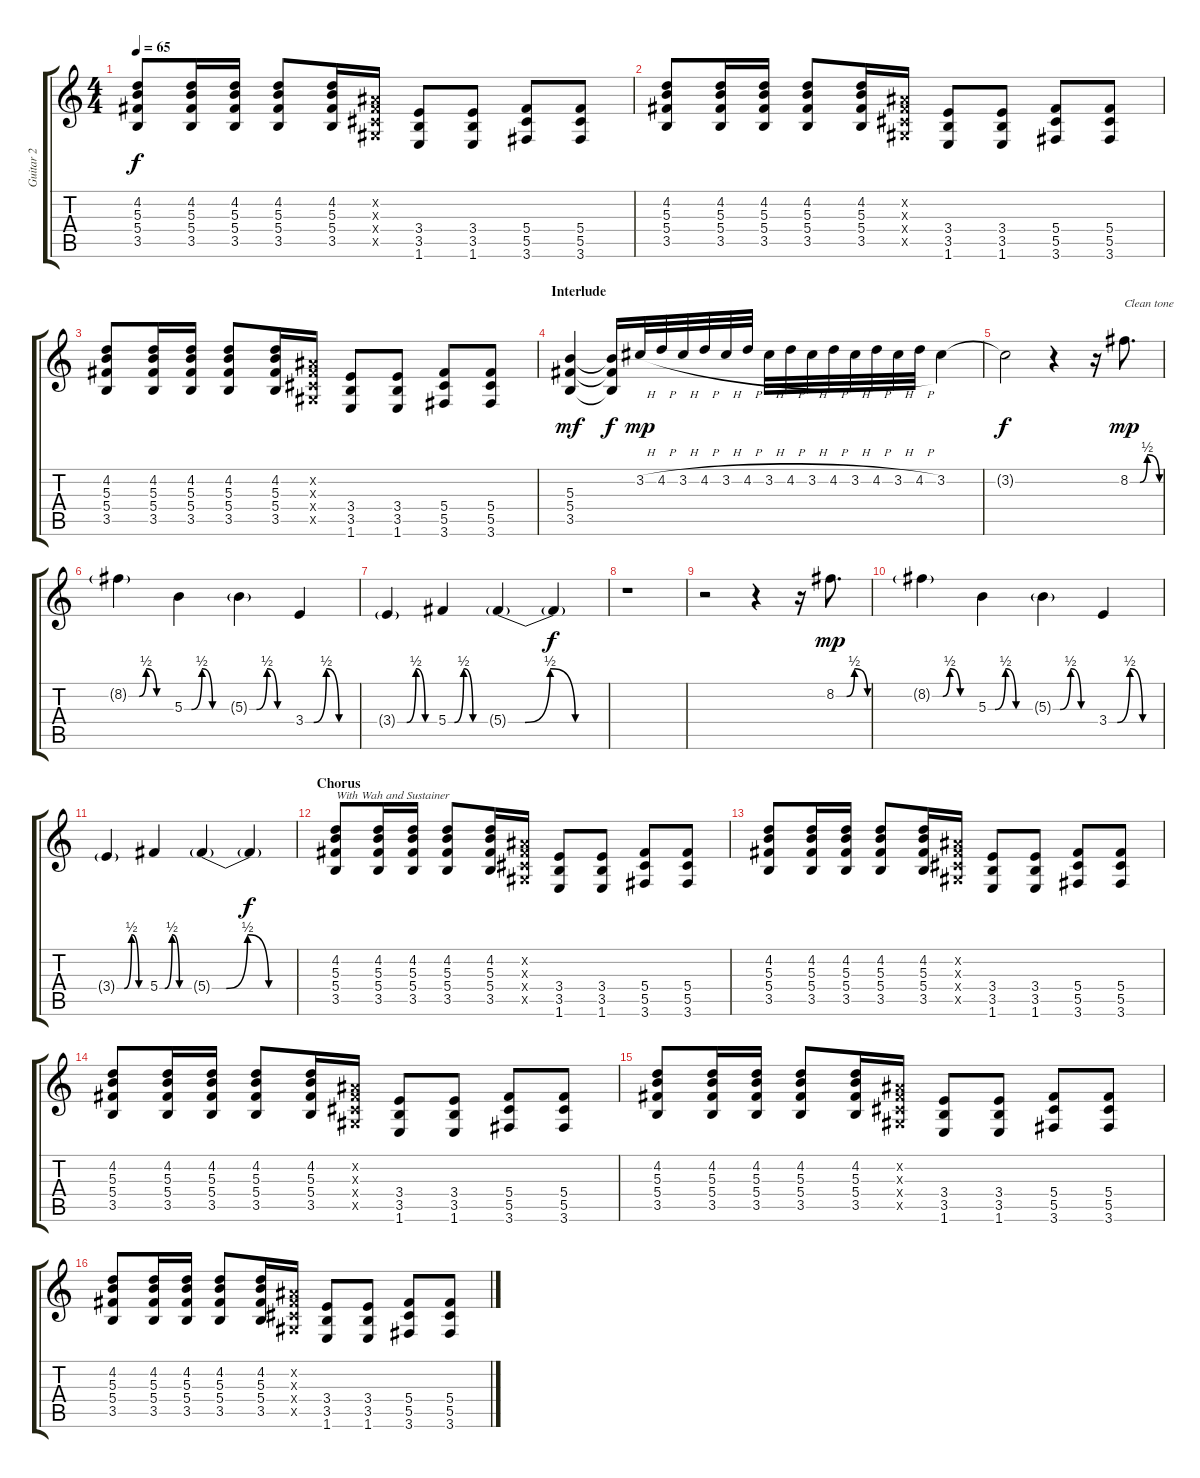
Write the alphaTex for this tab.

\track ("Guitar 2" "Guitar 2") {instrument electricguitarclean}
\staff {score tabs}
\tuning (Eb4 Bb3 Gb3 Db3 Ab2 Eb2) {hide}
\ts (4 4)
\tempo 65
\clef g2
\ks c
(4.2 5.3 5.4 3.5).8{dy f} (4.2 5.3 5.4 3.5).16 (4.2 5.3 5.4 3.5).16 (4.2 5.3 5.4 3.5).8 (4.2 5.3 5.4 3.5).16 (0.2{x} 0.3{x} 0.4{x} 0.5{x}).16 (3.4 3.5 1.6).8 (3.4 3.5 1.6).8 (5.4 5.5 3.6).8 (5.4 5.5 3.6).8 |
(4.2 5.3 5.4 3.5).8 (4.2 5.3 5.4 3.5).16 (4.2 5.3 5.4 3.5).16 (4.2 5.3 5.4 3.5).8 (4.2 5.3 5.4 3.5).16 (0.2{x} 0.3{x} 0.4{x} 0.5{x}).16 (3.4 3.5 1.6).8 (3.4 3.5 1.6).8 (5.4 5.5 3.6).8 (5.4 5.5 3.6).8 |
(4.2 5.3 5.4 3.5).8 (4.2 5.3 5.4 3.5).16 (4.2 5.3 5.4 3.5).16 (4.2 5.3 5.4 3.5).8 (4.2 5.3 5.4 3.5).16 (0.2{x} 0.3{x} 0.4{x} 0.5{x}).16 (3.4 3.5 1.6).8 (3.4 3.5 1.6).8 (5.4 5.5 3.6).8 (5.4 5.5 3.6).8 |
\section ("" "Interlude")
(5.3 5.4 3.5).4{dy mf} (5.3{t} 5.4{t} 3.5{t}).16{dy f} 3.2{h}.32{dy mp} 4.2{h}.32 3.2{h}.32 4.2{h}.32 3.2{h}.32 4.2{h}.32 3.2{h}.32 4.2{h}.32 3.2{h}.32 4.2{h}.32 3.2{h}.32 4.2{h}.32 3.2{h}.32 4.2{h}.32 3.2.4 |
3.2{t}.2{dy f} r.4{instrument electricguitarclean} r.16 8.2{be (custom 0 0 15 0 20 0 35 2 60 0)}.8{d txt "Clean tone" dy mp} |
8.2{be (custom 0 0 15 0 25 2 40 0 60 0) g}.4 5.3{be (custom 0 0 10 0 25 2 40 0 60 0)}.4 5.3{be (custom 0 0 10 0 25 2 40 0 45 0 60 0) g}.4 3.4{be (custom 0 0 10 0 25 2 40 0 60 0)}.4 |
3.4{be (custom 0 0 15 0 30 2 45 0 60 0) g}.4 5.4{be (custom 0 0 10 0 25 2 40 0 45 0 60 0)}.4 5.4{be (custom 0 0 10 0 25 2 40 0 45 0 60 0) g}.4 5.4{t}.4{dy f} |
r.1 |
r.2 r.4 r.16 8.2{be (custom 0 0 15 0 20 0 35 2 60 0)}.8{d dy mp} |
8.2{be (custom 0 0 15 0 25 2 40 0 60 0) g}.4 5.3{be (custom 0 0 10 0 25 2 40 0 60 0)}.4 5.3{be (custom 0 0 10 0 25 2 40 0 45 0 60 0) g}.4 3.4{be (custom 0 0 10 0 25 2 40 0 60 0)}.4 |
3.4{be (custom 0 0 15 0 30 2 45 0 60 0) g}.4 5.4{be (custom 0 0 10 0 25 2 40 0 45 0 60 0)}.4 5.4{be (custom 0 0 10 0 25 2 40 0 45 0 60 0) g}.4 5.4{t}.4{dy f} |
\section ("" "Chorus")
(4.2 5.3 5.4 3.5).8{txt "With Wah and Sustainer" instrument distortionguitar} (4.2 5.3 5.4 3.5).16 (4.2 5.3 5.4 3.5).16 (4.2 5.3 5.4 3.5).8 (4.2 5.3 5.4 3.5).16 (0.2{x} 0.3{x} 0.4{x} 0.5{x}).16 (3.4 3.5 1.6).8 (3.4 3.5 1.6).8 (5.4 5.5 3.6).8 (5.4 5.5 3.6).8 |
(4.2 5.3 5.4 3.5).8 (4.2 5.3 5.4 3.5).16 (4.2 5.3 5.4 3.5).16 (4.2 5.3 5.4 3.5).8 (4.2 5.3 5.4 3.5).16 (0.2{x} 0.3{x} 0.4{x} 0.5{x}).16 (3.4 3.5 1.6).8 (3.4 3.5 1.6).8 (5.4 5.5 3.6).8 (5.4 5.5 3.6).8 |
(4.2 5.3 5.4 3.5).8 (4.2 5.3 5.4 3.5).16 (4.2 5.3 5.4 3.5).16 (4.2 5.3 5.4 3.5).8 (4.2 5.3 5.4 3.5).16 (0.2{x} 0.3{x} 0.4{x} 0.5{x}).16 (3.4 3.5 1.6).8 (3.4 3.5 1.6).8 (5.4 5.5 3.6).8 (5.4 5.5 3.6).8 |
(4.2 5.3 5.4 3.5).8 (4.2 5.3 5.4 3.5).16 (4.2 5.3 5.4 3.5).16 (4.2 5.3 5.4 3.5).8 (4.2 5.3 5.4 3.5).16 (0.2{x} 0.3{x} 0.4{x} 0.5{x}).16 (3.4 3.5 1.6).8 (3.4 3.5 1.6).8 (5.4 5.5 3.6).8 (5.4 5.5 3.6).8 |
(4.2 5.3 5.4 3.5).8 (4.2 5.3 5.4 3.5).16 (4.2 5.3 5.4 3.5).16 (4.2 5.3 5.4 3.5).8 (4.2 5.3 5.4 3.5).16 (0.2{x} 0.3{x} 0.4{x} 0.5{x}).16 (3.4 3.5 1.6).8 (3.4 3.5 1.6).8 (5.4 5.5 3.6).8 (5.4 5.5 3.6).8
